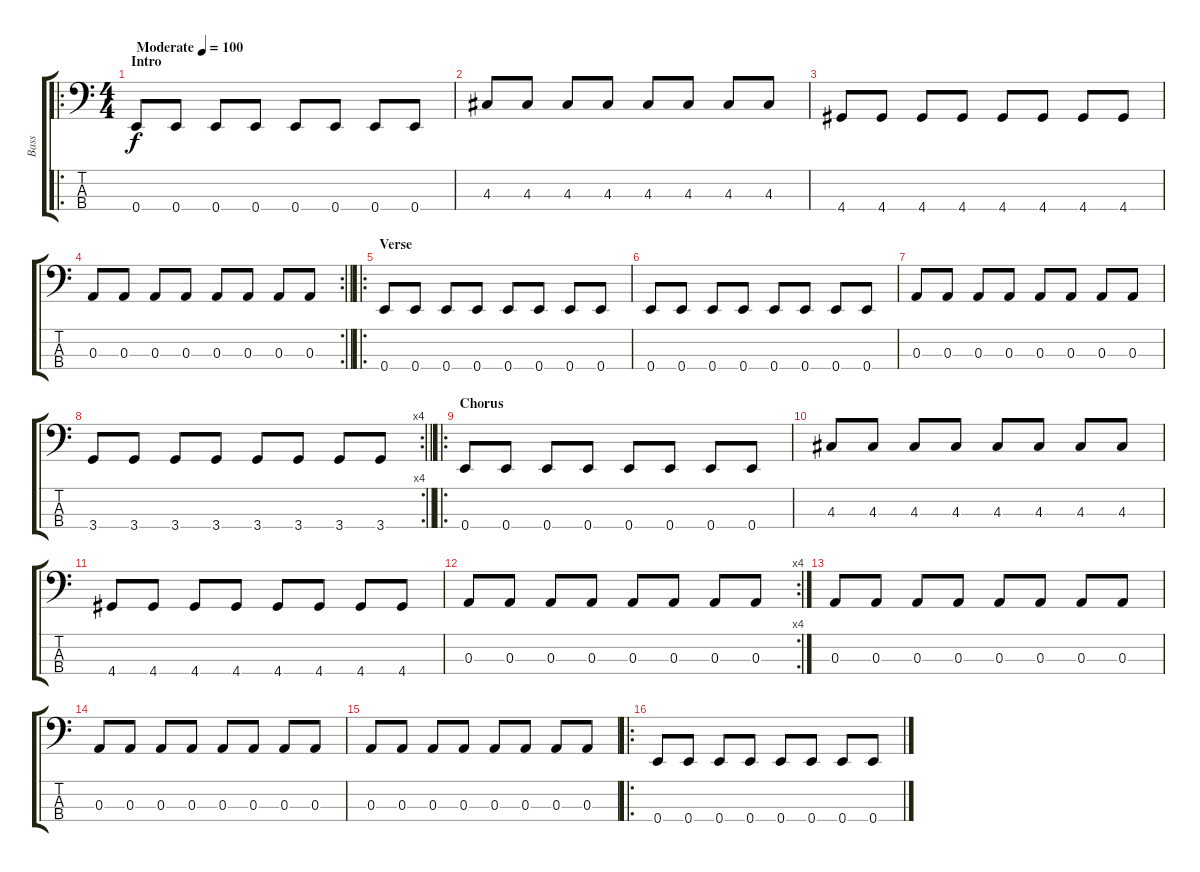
\track ("Bass" "Bass") {instrument electricbassfinger}
\staff {score tabs}
\tuning (G2 D2 A1 E1) {hide}
\ro
\ts (4 4)
\section ("" "Intro")
\tempo (100 "Moderate")
\clef f4
\ks c
0.4.8{dy f instrument electricbassfinger} 0.4.8 0.4.8 0.4.8 0.4.8 0.4.8 0.4.8 0.4.8 |
4.3.8 4.3.8 4.3.8 4.3.8 4.3.8 4.3.8 4.3.8 4.3.8 |
4.4.8 4.4.8 4.4.8 4.4.8 4.4.8 4.4.8 4.4.8 4.4.8 |
\rc 2
\barLineRight lightlight
0.3.8 0.3.8 0.3.8 0.3.8 0.3.8 0.3.8 0.3.8 0.3.8 |
\ro
\section ("" "Verse")
0.4.8 0.4.8 0.4.8 0.4.8 0.4.8 0.4.8 0.4.8 0.4.8 |
0.4.8 0.4.8 0.4.8 0.4.8 0.4.8 0.4.8 0.4.8 0.4.8 |
0.3.8 0.3.8 0.3.8 0.3.8 0.3.8 0.3.8 0.3.8 0.3.8 |
\rc 4
\barLineRight lightlight
3.4.8 3.4.8 3.4.8 3.4.8 3.4.8 3.4.8 3.4.8 3.4.8 |
\ro
\section ("" "Chorus")
0.4.8 0.4.8 0.4.8 0.4.8 0.4.8 0.4.8 0.4.8 0.4.8 |
4.3.8 4.3.8 4.3.8 4.3.8 4.3.8 4.3.8 4.3.8 4.3.8 |
4.4.8 4.4.8 4.4.8 4.4.8 4.4.8 4.4.8 4.4.8 4.4.8 |
\rc 4
0.3.8 0.3.8 0.3.8 0.3.8 0.3.8 0.3.8 0.3.8 0.3.8 |
0.3.8 0.3.8 0.3.8 0.3.8 0.3.8 0.3.8 0.3.8 0.3.8 |
0.3.8 0.3.8 0.3.8 0.3.8 0.3.8 0.3.8 0.3.8 0.3.8 |
0.3.8 0.3.8 0.3.8 0.3.8 0.3.8 0.3.8 0.3.8 0.3.8 |
\ro
0.4.8 0.4.8 0.4.8 0.4.8 0.4.8 0.4.8 0.4.8 0.4.8
